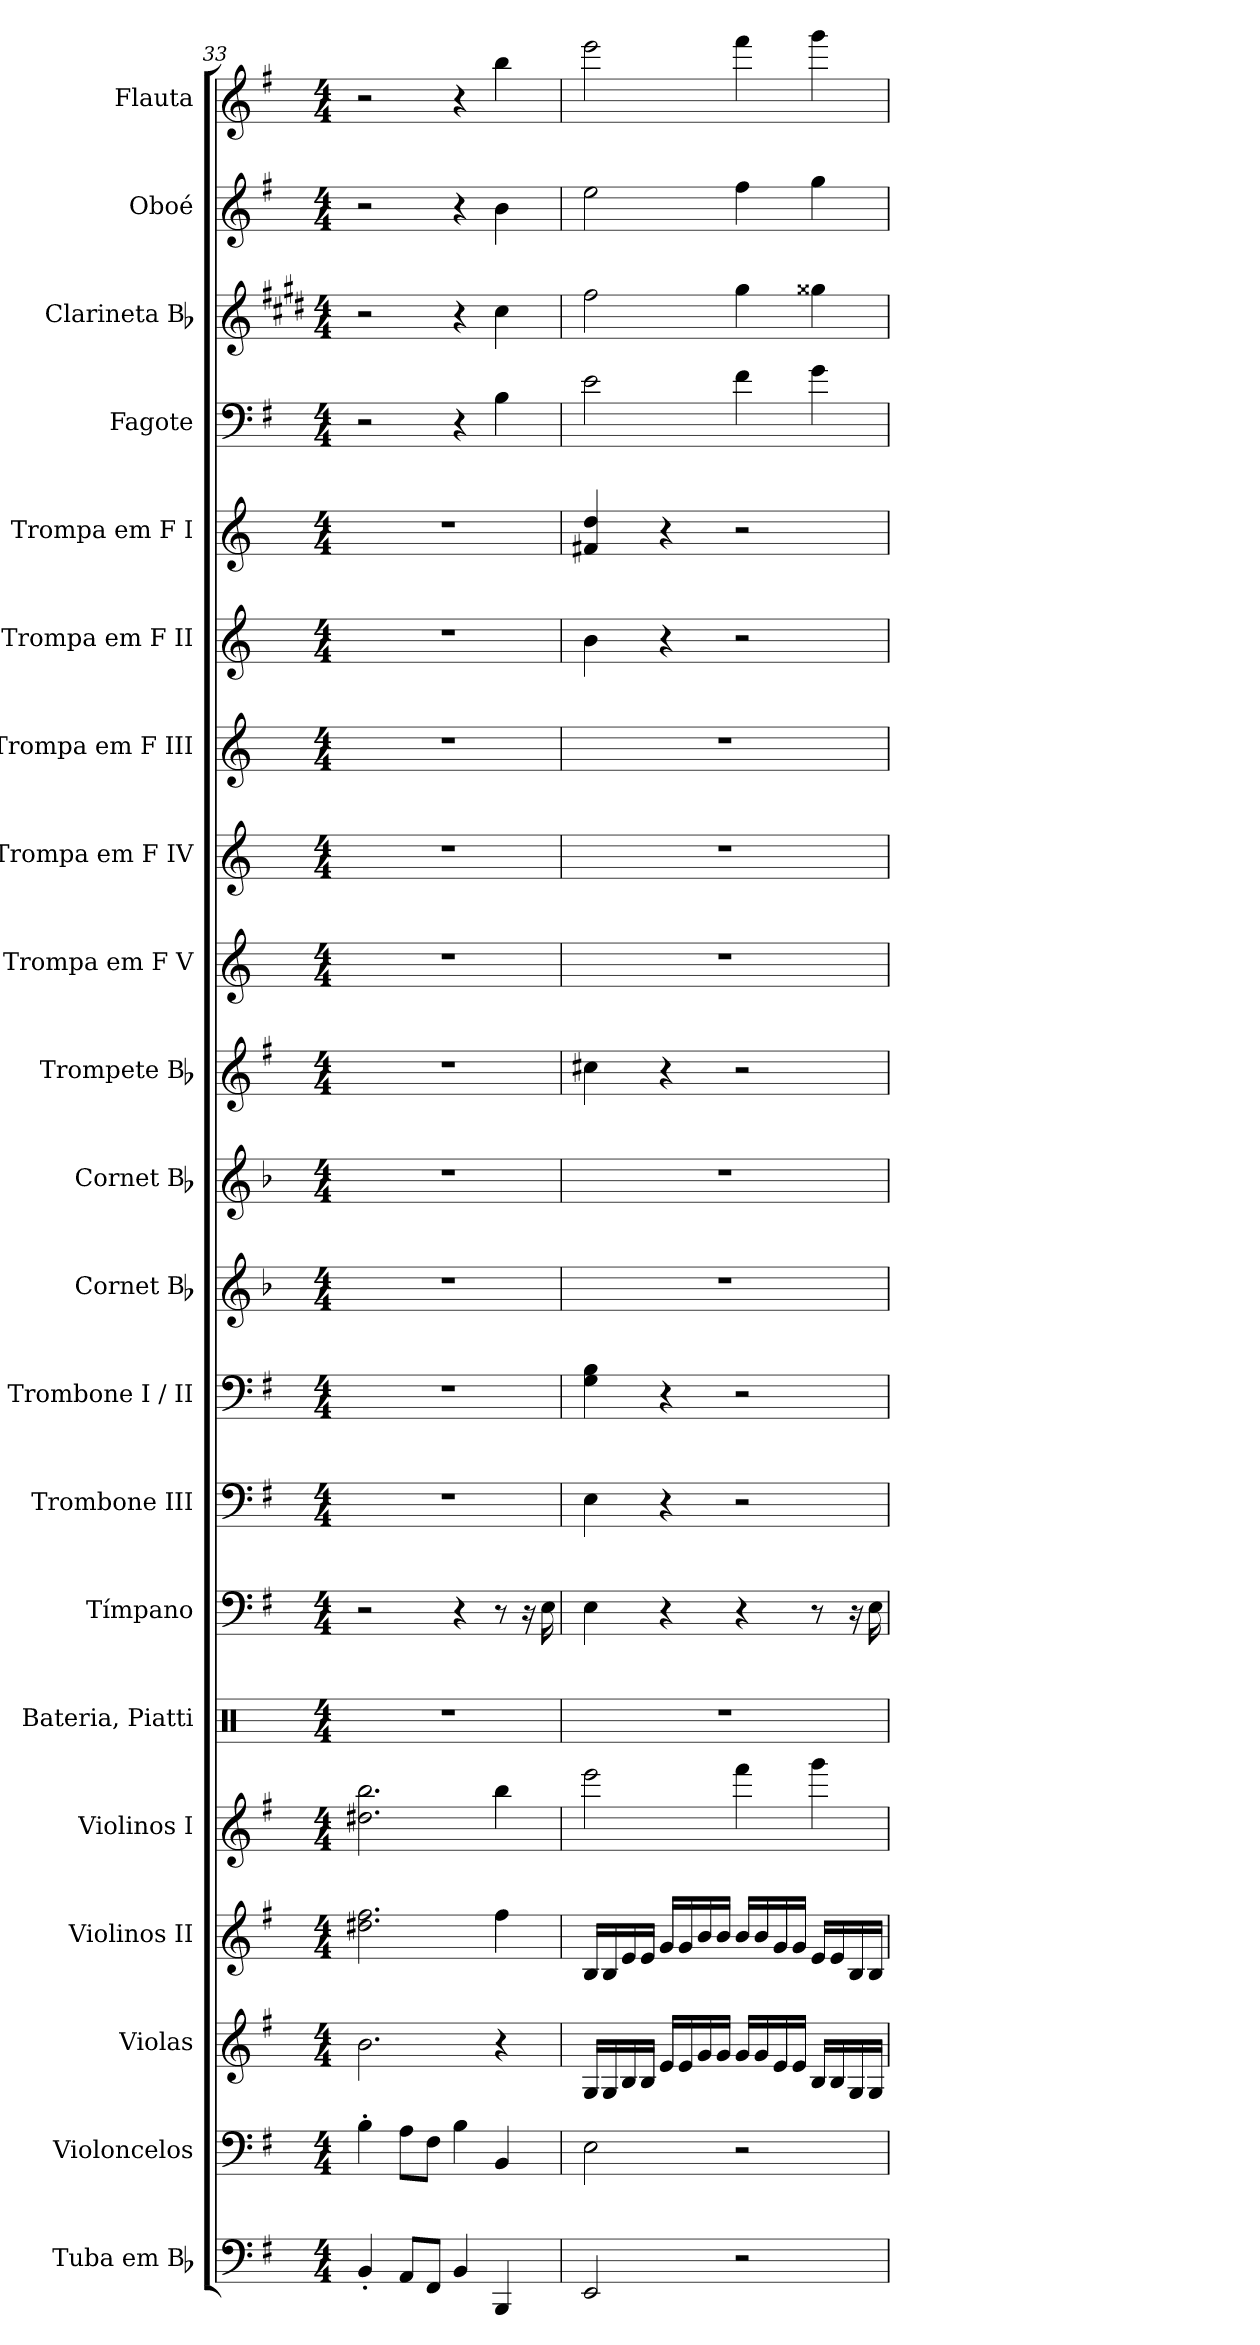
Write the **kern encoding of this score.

**kern	**kern	**kern	**kern	**kern	**kern	**kern	**kern	**kern	**kern	**kern	**kern	**kern	**kern	**kern	**kern	**kern	**kern	**kern	**kern	**kern
*part21	*part20	*part19	*part18	*part17	*part16	*part15	*part14	*part13	*part12	*part11	*part10	*part9	*part8	*part7	*part6	*part5	*part4	*part3	*part2	*part1
*staff21	*staff20	*staff19	*staff18	*staff17	*staff16	*staff15	*staff14	*staff13	*staff12	*staff11	*staff10	*staff9	*staff8	*staff7	*staff6	*staff5	*staff4	*staff3	*staff2	*staff1
*I"Tuba em Bb	*I"Violoncelos	*I"Violas	*I"Violinos II	*I"Violinos I	*I"Bateria, Piatti	*I"Tímpano	*I"Trombone III	*I"Trombone I / II	*I"Cornet Bb	*I"Cornet Bb	*I"Trompete Bb	*I"Trompa em F V	*I"Trompa em F IV	*I"Trompa em F III	*I"Trompa em F II	*I"Trompa em F I	*I"Fagote	*I"Clarineta Bb	*I"Oboé	*I"Flauta
*I'Tu. Bb	*I'Vlcs.	*	*	*I'Vlns.	*I'Bat.	*	*I'Trb.	*I'Trb.	*I'Cnt. Bb	*I'Cnt. Bb	*I'Tpt. Bb	*I'Trom. F	*I'Trom. F	*I'Trom. F	*I'Trom. F	*I'Trom. F	*I'Fgt	*I'Cl. Bb	*I'Ob.	*I'Fl
!!LO:PB:g=z
*clefF4	*clefF4	*clefG2	*clefG2	*clefG2	*clefX	*clefF4	*clefF4	*clefF4	*clefG2	*clefG2	*clefG2	*clefG2	*clefG2	*clefG2	*clefG2	*clefG2	*clefF4	*clefG2	*clefG2	*clefG2
*	*	*	*	*	*	*	*	*	*ITrd1c2	*ITrd1c2	*ITrd1c2	*ITrd4c7	*ITrd4c7	*ITrd4c7	*ITrd4c7	*ITrd4c7	*	*ITrd1c2	*	*
*k[f#]	*k[f#]	*k[f#]	*k[f#]	*k[f#]	*k[]	*k[f#]	*k[f#]	*k[f#]	*k[b-e-a-]	*k[b-e-a-]	*k[b-]	*k[b-]	*k[b-]	*k[b-]	*k[b-]	*k[b-]	*k[f#]	*k[f#c#]	*k[f#]	*k[f#]
*M4/4	*M4/4	*M4/4	*M4/4	*M4/4	*M4/4	*M4/4	*M4/4	*M4/4	*M4/4	*M4/4	*M4/4	*M4/4	*M4/4	*M4/4	*M4/4	*M4/4	*M4/4	*M4/4	*M4/4	*M4/4
=33	=33	=33	=33	=33	=33	=33	=33	=33	=33	=33	=33	=33	=33	=33	=33	=33	=33	=33	=33	=33
4BB'/	4B'\	2.b\	2.dd#X\ 2.ff#\	2.dd#X\ 2.bb\	1r	2r	1r	1r	1r	1r	1r	1r	1r	1r	1r	1r	2r	2r	2r	2r
8AA/L	8A\L	.	.	.	.	.	.	.	.	.	.	.	.	.	.	.	.	.	.	.
8FF#/J	8F#\J	.	.	.	.	.	.	.	.	.	.	.	.	.	.	.	.	.	.	.
4BB/	4B\	.	.	.	.	4r	.	.	.	.	.	.	.	.	.	.	4r	4r	4r	4r
4BBB/	4BB/	4r	4ff#\	4bb\	.	8r	.	.	.	.	.	.	.	.	.	.	4B\	4b\	4b\	4bb\
.	.	.	.	.	.	16r	.	.	.	.	.	.	.	.	.	.	.	.	.	.
.	.	.	.	.	.	16E\	.	.	.	.	.	.	.	.	.	.	.	.	.	.
=34	=34	=34	=34	=34	=34	=34	=34	=34	=34	=34	=34	=34	=34	=34	=34	=34	=34	=34	=34	=34
2EE/	2E\	16G/LL	16B/LL	2eee\	1r	4E\	4E\	4G\ 4B\	1r	1r	4bn\	1r	1r	1r	4e\	4Bn/ 4g/	2e\	2ee\	2ee\	2eee\
.	.	16G/	16B/	.	.	.	.	.	.	.	.	.	.	.	.	.	.	.	.	.
.	.	16B/	16e/	.	.	.	.	.	.	.	.	.	.	.	.	.	.	.	.	.
.	.	16B/JJ	16e/JJ	.	.	.	.	.	.	.	.	.	.	.	.	.	.	.	.	.
.	.	16e/LL	16g/LL	.	.	4r	4r	4r	.	.	4r	.	.	.	4r	4r	.	.	.	.
.	.	16e/	16g/	.	.	.	.	.	.	.	.	.	.	.	.	.	.	.	.	.
.	.	16g/	16b/	.	.	.	.	.	.	.	.	.	.	.	.	.	.	.	.	.
.	.	16g/JJ	16b/JJ	.	.	.	.	.	.	.	.	.	.	.	.	.	.	.	.	.
2r	2r	16g/LL	16b/LL	4fff#\	.	4r	2r	2r	.	.	2r	.	.	.	2r	2r	4f#\	4ff#\	4ff#\	4fff#\
.	.	16g/	16b/	.	.	.	.	.	.	.	.	.	.	.	.	.	.	.	.	.
.	.	16e/	16g/	.	.	.	.	.	.	.	.	.	.	.	.	.	.	.	.	.
.	.	16e/JJ	16g/JJ	.	.	.	.	.	.	.	.	.	.	.	.	.	.	.	.	.
.	.	16B/LL	16e/LL	4ggg\	.	8r	.	.	.	.	.	.	.	.	.	.	4g\	4ff##X\	4gg\	4ggg\
.	.	16B/	16e/	.	.	.	.	.	.	.	.	.	.	.	.	.	.	.	.	.
.	.	16G/	16B/	.	.	16r	.	.	.	.	.	.	.	.	.	.	.	.	.	.
.	.	16G/JJ	16B/JJ	.	.	16E\	.	.	.	.	.	.	.	.	.	.	.	.	.	.
=	=	=	=	=	=	=	=	=	=	=	=	=	=	=	=	=	=	=	=	=
*-	*-	*-	*-	*-	*-	*-	*-	*-	*-	*-	*-	*-	*-	*-	*-	*-	*-	*-	*-	*-
